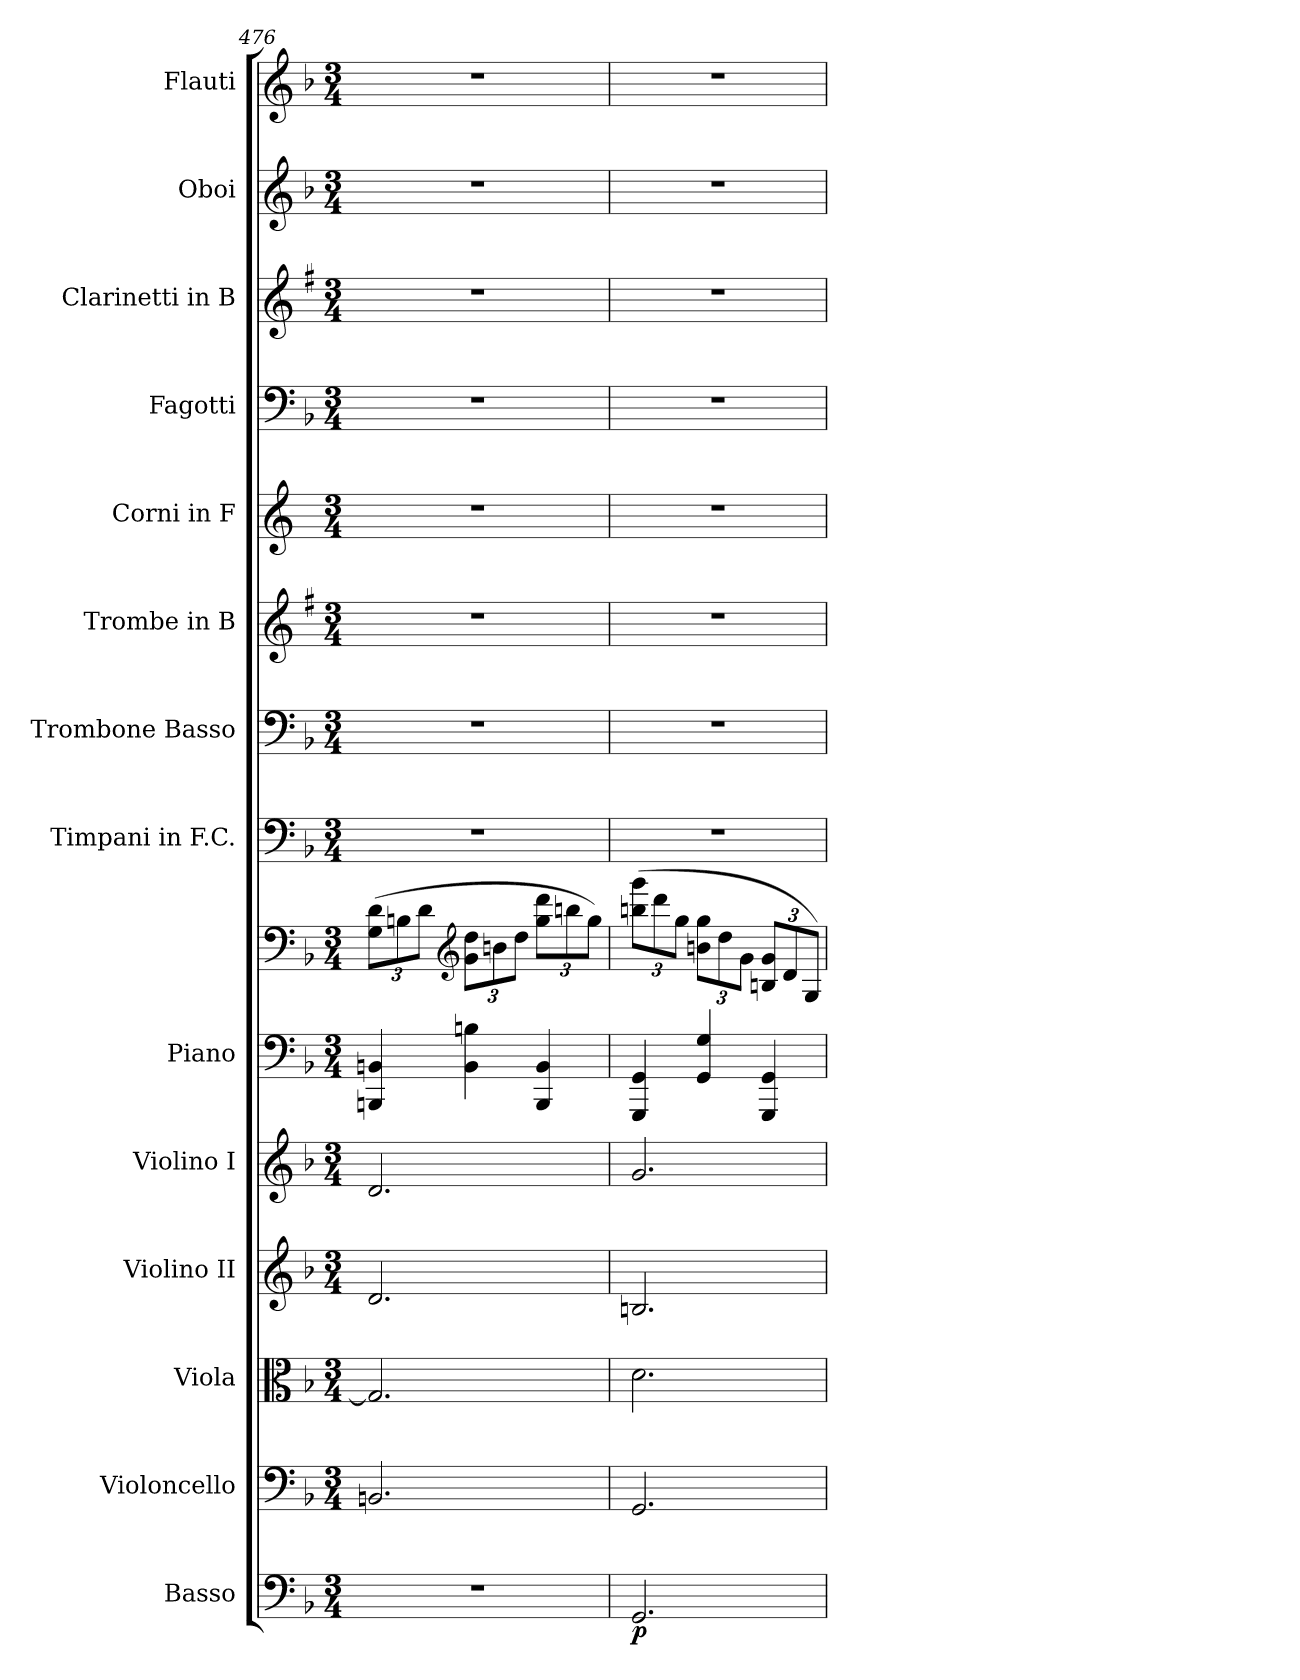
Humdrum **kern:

**kern	**dynam	**kern	**kern	**kern	**kern	**kern	**kern	**kern	**kern	**kern	**kern	**kern	**kern	**kern	**kern
*part14	*part14	*part13	*part12	*part11	*part10	*part9	*part9	*part8	*part7	*part6	*part5	*part4	*part3	*part2	*part1
*staff15	*staff15	*staff14	*staff13	*staff12	*staff11	*staff10	*staff9	*staff8	*staff7	*staff6	*staff5	*staff4	*staff3	*staff2	*staff1
*I"Basso	*	*I"Violoncello	*I"Viola	*I"Violino II	*I"Violino I	*I"Piano	*	*I"Timpani in F.C.	*I"Trombone Basso	*I"Trombe in B	*I"Corni in F	*I"Fagotti	*I"Clarinetti in B	*I"Oboi	*I"Flauti
*	*	*	*	*	*	*I'Pno.	*	*I'Timp.	*	*	*	*	*	*I'Ob.	*I'Fl.
!!LO:PB:g=z
*clefF4	*	*clefF4	*clefC3	*clefG2	*clefG2	*clefF4	*clefF4	*clefF4	*clefF4	*clefG2	*clefG2	*clefF4	*clefG2	*clefG2	*clefG2
*ITrd7c12	*	*	*	*	*	*	*	*	*	*ITrd1c2	*ITrd4c7	*	*ITrd1c2	*	*
*k[b-]	*	*k[b-]	*k[b-]	*k[b-]	*k[b-]	*k[b-]	*k[b-]	*k[b-]	*k[b-]	*k[b-]	*k[b-]	*k[b-]	*k[b-]	*k[b-]	*k[b-]
*M3/4	*	*M3/4	*M3/4	*M3/4	*M3/4	*M3/4	*M3/4	*M3/4	*M3/4	*M3/4	*M3/4	*M3/4	*M3/4	*M3/4	*M3/4
*	*	*	*	*	*	*	*Xbrackettup	*	*	*	*	*	*	*	*
=476	=476	=476	=476	=476	=476	=476	=476	=476	=476	=476	=476	=476	=476	=476	=476
2.r	.	2.BBn/	2.G/]	2.d/	2.d/	4BBBn/ 4BBn/	(>12G\ 12d\L	2.r	2.r	2.r	2.r	2.r	2.r	2.r	2.r
.	.	.	.	.	.	.	12Bn\	.	.	.	.	.	.	.	.
.	.	.	.	.	.	.	12d\J	.	.	.	.	.	.	.	.
*	*	*	*	*	*	*	*clefG2	*	*	*	*	*	*	*	*
.	.	.	.	.	.	4BB\ 4Bn\	12g\ 12dd\L	.	.	.	.	.	.	.	.
.	.	.	.	.	.	.	12bn\	.	.	.	.	.	.	.	.
.	.	.	.	.	.	.	12dd\J	.	.	.	.	.	.	.	.
.	.	.	.	.	.	4BBB/ 4BB/	12gg\ 12ddd\L	.	.	.	.	.	.	.	.
.	.	.	.	.	.	.	12bbn\	.	.	.	.	.	.	.	.
.	.	.	.	.	.	.	12gg\J)	.	.	.	.	.	.	.	.
=477	=477	=477	=477	=477	=477	=477	=477	=477	=477	=477	=477	=477	=477	=477	=477
!	!LO:DY:b	!	!	!	!	!	!	!	!	!	!	!	!	!	!
2.GGG/	p	2.GG/	2.d\	2.Bn/	2.g/	4GGG/ 4GG/	(>12bbn\ 12ggg\L	2.r	2.r	2.r	2.r	2.r	2.r	2.r	2.r
.	.	.	.	.	.	.	12ddd\	.	.	.	.	.	.	.	.
.	.	.	.	.	.	.	12gg\J	.	.	.	.	.	.	.	.
.	.	.	.	.	.	4GG/ 4G/	12bn\ 12gg\L	.	.	.	.	.	.	.	.
.	.	.	.	.	.	.	12dd\	.	.	.	.	.	.	.	.
.	.	.	.	.	.	.	12g\J	.	.	.	.	.	.	.	.
.	.	.	.	.	.	4GGG/ 4GG/	12Bn/ 12g/L	.	.	.	.	.	.	.	.
.	.	.	.	.	.	.	12d/	.	.	.	.	.	.	.	.
.	.	.	.	.	.	.	12G/J)	.	.	.	.	.	.	.	.
=	=	=	=	=	=	=	=	=	=	=	=	=	=	=	=
*-	*-	*-	*-	*-	*-	*-	*-	*-	*-	*-	*-	*-	*-	*-	*-
